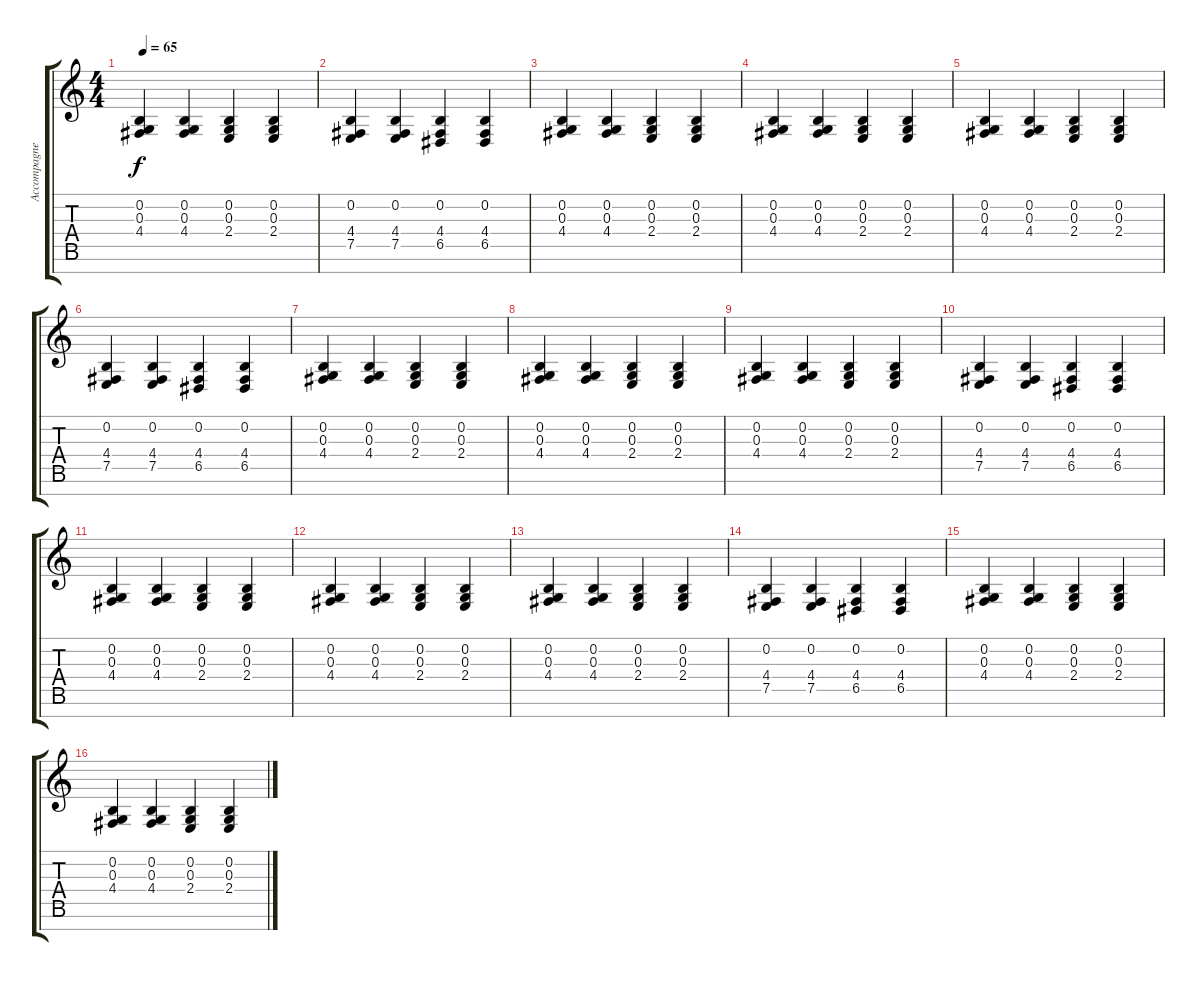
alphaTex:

\track ("Accompagnement" "Accompagne") {instrument brightacousticpiano}
\staff {score tabs}
\tuning (E4 B3 G3 D3 A2 E2 B1) {hide}
\ts (4 4)
\tempo 65
\clef g2
\ks c
(0.2 0.3 4.4).4{dy f} (0.2 0.3 4.4).4 (0.2 0.3 2.4).4 (0.2 0.3 2.4).4 |
(0.2 4.4 7.5).4 (0.2 4.4 7.5).4 (0.2 4.4 6.5).4 (0.2 4.4 6.5).4 |
(0.2 0.3 4.4).4 (0.2 0.3 4.4).4 (0.2 0.3 2.4).4 (0.2 0.3 2.4).4 |
(0.2 0.3 4.4).4 (0.2 0.3 4.4).4 (0.2 0.3 2.4).4 (0.2 0.3 2.4).4 |
(0.2 0.3 4.4).4 (0.2 0.3 4.4).4 (0.2 0.3 2.4).4 (0.2 0.3 2.4).4 |
(0.2 4.4 7.5).4 (0.2 4.4 7.5).4 (0.2 4.4 6.5).4 (0.2 4.4 6.5).4 |
(0.2 0.3 4.4).4 (0.2 0.3 4.4).4 (0.2 0.3 2.4).4 (0.2 0.3 2.4).4 |
(0.2 0.3 4.4).4 (0.2 0.3 4.4).4 (0.2 0.3 2.4).4 (0.2 0.3 2.4).4 |
(0.2 0.3 4.4).4 (0.2 0.3 4.4).4 (0.2 0.3 2.4).4 (0.2 0.3 2.4).4 |
(0.2 4.4 7.5).4 (0.2 4.4 7.5).4 (0.2 4.4 6.5).4 (0.2 4.4 6.5).4 |
(0.2 0.3 4.4).4 (0.2 0.3 4.4).4 (0.2 0.3 2.4).4 (0.2 0.3 2.4).4 |
(0.2 0.3 4.4).4 (0.2 0.3 4.4).4 (0.2 0.3 2.4).4 (0.2 0.3 2.4).4 |
(0.2 0.3 4.4).4 (0.2 0.3 4.4).4 (0.2 0.3 2.4).4 (0.2 0.3 2.4).4 |
(0.2 4.4 7.5).4 (0.2 4.4 7.5).4 (0.2 4.4 6.5).4 (0.2 4.4 6.5).4 |
(0.2 0.3 4.4).4 (0.2 0.3 4.4).4 (0.2 0.3 2.4).4 (0.2 0.3 2.4).4 |
(0.2 0.3 4.4).4 (0.2 0.3 4.4).4 (0.2 0.3 2.4).4 (0.2 0.3 2.4).4
